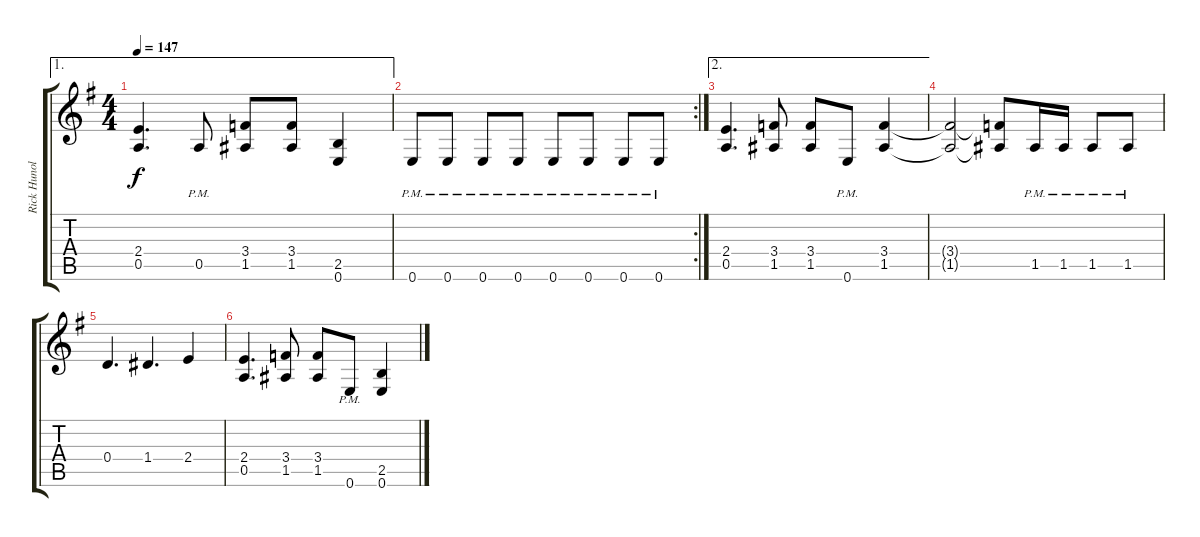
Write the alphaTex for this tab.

\track ("Rick Hunolt" "Rick Hunol") {instrument distortionguitar}
\staff {score tabs}
\tuning (E4 B3 G3 D3 A2 E2) {hide}
\ae 1
\ts (4 4)
\tempo 147
\clef g2
\ks g
(2.4 0.5).4{d dy f} 0.5{pm}.8 (3.4 1.5).8 (3.4 1.5).8 (2.5 0.6).4 |
\rc 2
0.6{pm}.8 0.6{pm}.8 0.6{pm}.8 0.6{pm}.8 0.6{pm}.8 0.6{pm}.8 0.6{pm}.8 0.6{pm}.8 |
\ae 2
(2.4 0.5).4{d} (3.4 1.5).8 (3.4 1.5).8 0.6{pm}.8 (3.4 1.5).4 |
(3.4{t} 1.5{t}).2 (3.4{t} 1.5{t}).8 1.5{pm}.16 1.5{pm}.16 1.5{pm}.8 1.5{pm}.8 |
0.4.4{d} 1.4.4{d} 2.4.4 |
(2.4 0.5).4{d} (3.4 1.5).8 (3.4 1.5).8 0.6{pm}.8 (2.5 0.6).4
